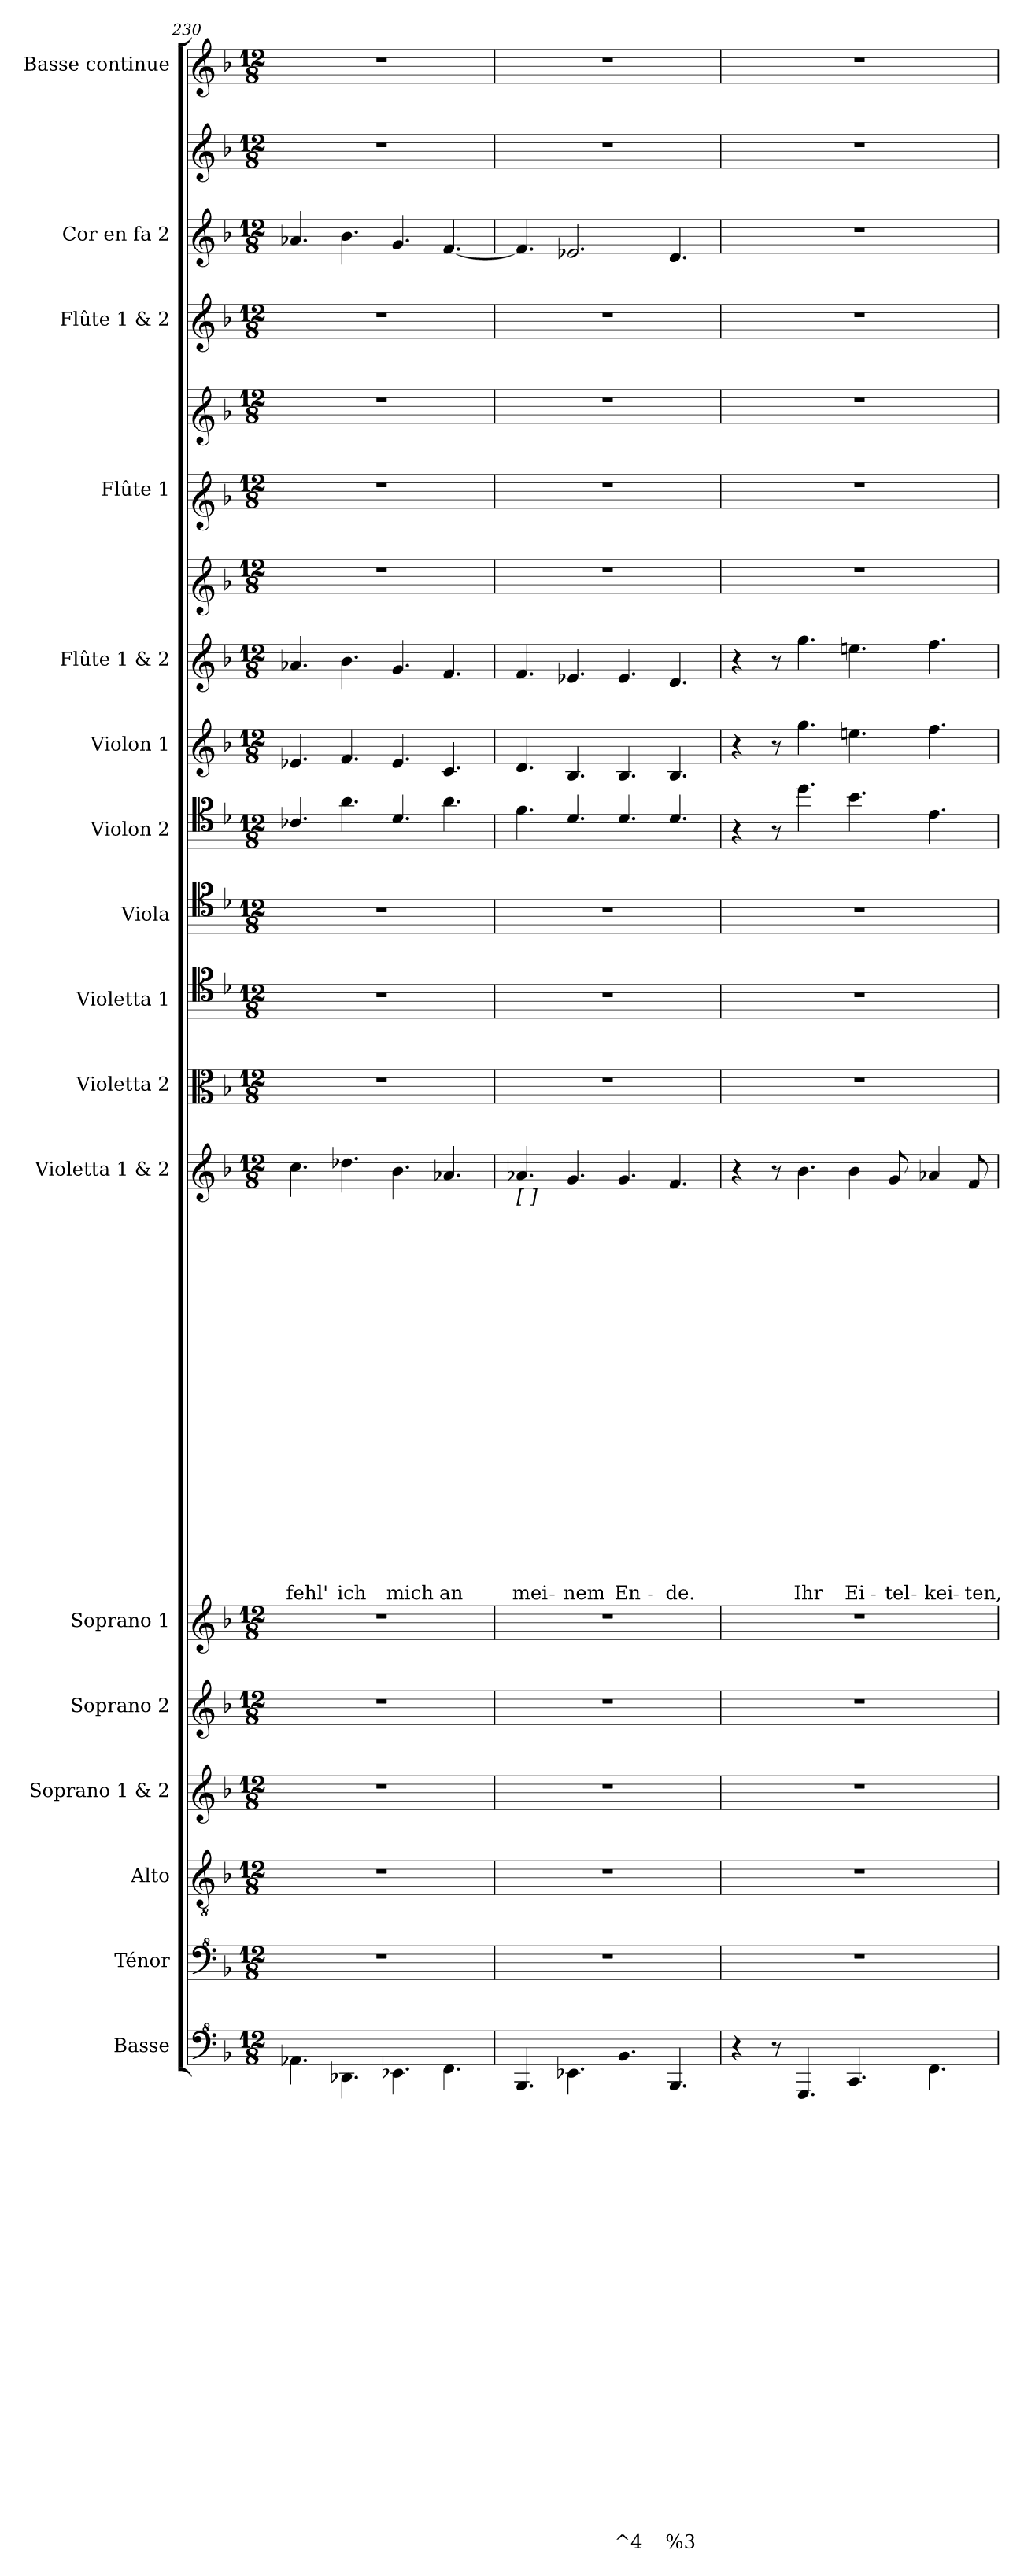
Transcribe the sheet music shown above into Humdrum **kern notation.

**kern	**text	**text	**text	**text	**text	**text	**text	**text	**text	**text	**text	**text	**text	**text	**text	**text	**text	**text	**text	**text	**text	**text	**text	**text	**kern	**kern	**kern	**kern	**kern	**kern	**text	**text	**text	**text	**text	**text	**text	**text	**text	**text	**text	**text	**text	**text	**text	**text	**text	**text	**text	**text	**text	**kern	**kern	**kern	**kern	**kern	**kern	**kern	**kern	**kern	**kern	**kern	**kern	**kern
*part17	*part17	*part17	*part17	*part17	*part17	*part17	*part17	*part17	*part17	*part17	*part17	*part17	*part17	*part17	*part17	*part17	*part17	*part17	*part17	*part17	*part17	*part17	*part17	*part17	*part16	*part15	*part14	*part13	*part12	*part11	*part11	*part11	*part11	*part11	*part11	*part11	*part11	*part11	*part11	*part11	*part11	*part11	*part11	*part11	*part11	*part11	*part11	*part11	*part11	*part11	*part11	*part10	*part9	*part8	*part7	*part6	*part5	*part5	*part4	*part4	*part3	*part2	*part2	*part1
*staff20	*staff20	*staff20	*staff20	*staff20	*staff20	*staff20	*staff20	*staff20	*staff20	*staff20	*staff20	*staff20	*staff20	*staff20	*staff20	*staff20	*staff20	*staff20	*staff20	*staff20	*staff20	*staff20	*staff20	*staff20	*staff19	*staff18	*staff17	*staff16	*staff15	*staff14	*staff14	*staff14	*staff14	*staff14	*staff14	*staff14	*staff14	*staff14	*staff14	*staff14	*staff14	*staff14	*staff14	*staff14	*staff14	*staff14	*staff14	*staff14	*staff14	*staff14	*staff14	*staff13	*staff12	*staff11	*staff10	*staff9	*staff8	*staff7	*staff6	*staff5	*staff4	*staff3	*staff2	*staff1
*I"Basse	*	*	*	*	*	*	*	*	*	*	*	*	*	*	*	*	*	*	*	*	*	*	*	*	*I"Ténor	*I"Alto	*I"Soprano 1 & 2	*I"Soprano 2	*I"Soprano 1	*I"Violetta 1 & 2	*	*	*	*	*	*	*	*	*	*	*	*	*	*	*	*	*	*	*	*	*	*I"Violetta 2	*I"Violetta 1	*I"Viola	*I"Violon 2	*I"Violon 1	*I"Flûte 1 & 2	*	*I"Flûte 1	*	*I"Flûte 1 & 2	*I"Cor en fa 2	*	*I"Basse continue
*I'Bas	*	*	*	*	*	*	*	*	*	*	*	*	*	*	*	*	*	*	*	*	*	*	*	*	*I'T	*I'A	*	*I'S 2	*I'S 1	*	*	*	*	*	*	*	*	*	*	*	*	*	*	*	*	*	*	*	*	*	*	*I'Vta 2	*I'Vta 1	*I'Vla	*I'Vln 2	*I'Vln 1	*I'Vln 1	*	*I'Fl 1	*	*	*I'Cor 2	*	*I'BC
*clefF^4	*	*	*	*	*	*	*	*	*	*	*	*	*	*	*	*	*	*	*	*	*	*	*	*	*clefF^4	*clefGv2	*clefG2	*clefG2	*clefG2	*clefG2	*	*	*	*	*	*	*	*	*	*	*	*	*	*	*	*	*	*	*	*	*	*clefC3	*clefC5	*clefC5	*clefC5	*clefG2	*clefG2	*clefG1	*clefG1	*clefG1	*clefG2	*clefG2	*clefG2	*clefG2
*ITrd7c12	*	*	*	*	*	*	*	*	*	*	*	*	*	*	*	*	*	*	*	*	*	*	*	*	*	*	*	*	*	*	*	*	*	*	*	*	*	*	*	*	*	*	*	*	*	*	*	*	*	*	*	*	*	*	*	*	*	*	*	*	*	*	*ITrd4c7	*ITrd4c7
*k[b-]	*	*	*	*	*	*	*	*	*	*	*	*	*	*	*	*	*	*	*	*	*	*	*	*	*k[b-]	*k[b-]	*k[b-]	*k[b-]	*k[b-]	*k[b-]	*	*	*	*	*	*	*	*	*	*	*	*	*	*	*	*	*	*	*	*	*	*k[b-]	*k[b-]	*k[b-]	*k[b-]	*k[b-]	*k[b-]	*k[b-]	*k[b-]	*k[b-]	*k[b-]	*k[b-]	*k[b-e-]	*k[b-e-]
*F:	*	*	*	*	*	*	*	*	*	*	*	*	*	*	*	*	*	*	*	*	*	*	*	*	*F:	*F:	*F:	*F:	*F:	*F:	*	*	*	*	*	*	*	*	*	*	*	*	*	*	*	*	*	*	*	*	*	*F:	*F:	*F:	*F:	*F:	*F:	*F:	*F:	*F:	*F:	*F:	*B-:	*B-:
*M12/8	*	*	*	*	*	*	*	*	*	*	*	*	*	*	*	*	*	*	*	*	*	*	*	*	*M12/8	*M12/8	*M12/8	*M12/8	*M12/8	*M12/8	*	*	*	*	*	*	*	*	*	*	*	*	*	*	*	*	*	*	*	*	*	*M12/8	*M12/8	*M12/8	*M12/8	*M12/8	*M12/8	*M12/8	*M12/8	*M12/8	*M12/8	*M12/8	*M12/8	*M12/8
=230	=230	=230	=230	=230	=230	=230	=230	=230	=230	=230	=230	=230	=230	=230	=230	=230	=230	=230	=230	=230	=230	=230	=230	=230	=230	=230	=230	=230	=230	=230	=230	=230	=230	=230	=230	=230	=230	=230	=230	=230	=230	=230	=230	=230	=230	=230	=230	=230	=230	=230	=230	=230	=230	=230	=230	=230	=230	=230	=230	=230	=230	=230	=230	=230
4.AA-X\	.	.	.	.	.	.	.	.	.	.	.	.	.	.	.	.	.	.	.	.	.	.	.	.	1.r	1.r	1.r	1.r	1.r	4.cc\	.	.	.	.	.	.	.	.	.	.	.	.	.	.	.	.	.	.	.	.	-fehl'	1.r	1.r	1.r	4.A-X/	4.e-/	4.a-X/	1.r	1.r	1.r	1.r	4.a-X/	1.r	1.r
4.DD-X\	.	.	.	.	.	.	.	.	.	.	.	.	.	.	.	.	.	.	.	.	.	.	.	.	.	.	.	.	.	4.dd-X\	.	.	.	.	.	.	.	.	.	.	.	.	.	.	.	.	.	.	.	.	ich	.	.	.	4.f\	4.f/	4.b-\	.	.	.	.	4.b-\	.	.
4.EE-\	.	.	.	.	.	.	.	.	.	.	.	.	.	.	.	.	.	.	.	.	.	.	.	.	.	.	.	.	.	4.b-\	.	.	.	.	.	.	.	.	.	.	.	.	.	.	.	.	.	.	.	.	mich	.	.	.	4.B-/	4.e-/	4.g/	.	.	.	.	4.g/	.	.
4.FF\	.	.	.	.	.	.	.	.	.	.	.	.	.	.	.	.	.	.	.	.	.	.	.	.	.	.	.	.	.	4.a-X/	.	.	.	.	.	.	.	.	.	.	.	.	.	.	.	.	.	.	.	.	an	.	.	.	4.f\	4.c/	4.f/	.	.	.	.	[4.f/	.	.
=231	=231	=231	=231	=231	=231	=231	=231	=231	=231	=231	=231	=231	=231	=231	=231	=231	=231	=231	=231	=231	=231	=231	=231	=231	=231	=231	=231	=231	=231	=231	=231	=231	=231	=231	=231	=231	=231	=231	=231	=231	=231	=231	=231	=231	=231	=231	=231	=231	=231	=231	=231	=231	=231	=231	=231	=231	=231	=231	=231	=231	=231	=231	=231	=231
!	!	!	!	!	!	!	!	!	!	!	!	!	!	!	!	!	!	!	!	!	!	!	!	!	!	!	!	!	!	!LO:TX:b:t=[ ]	!	!	!	!	!	!	!	!	!	!	!	!	!	!	!	!	!	!	!	!	!	!	!	!	!	!	!	!	!	!	!	!	!	!
4.BBB-/	.	.	.	.	.	.	.	.	.	.	.	.	.	.	.	.	.	.	.	.	.	.	.	.	1.r	1.r	1.r	1.r	1.r	4.a-X/	.	.	.	.	.	.	.	.	.	.	.	.	.	.	.	.	.	.	.	.	mei-	1.r	1.r	1.r	4.d\	4.d/	4.f/	1.r	1.r	1.r	1.r	4.f/]	1.r	1.r
4.EE-\	.	.	.	.	.	.	.	.	.	.	.	.	.	.	.	.	.	.	.	.	.	.	.	.	.	.	.	.	.	4.g/	.	.	.	.	.	.	.	.	.	.	.	.	.	.	.	.	.	.	.	.	-nem	.	.	.	4.B-/	4.B-/	4.e-/	.	.	.	.	2.e-/	.	.
4.BB-\	.	.	.	.	.	.	.	.	.	.	.	.	.	.	.	.	.	.	.	.	.	.	.	^4	.	.	.	.	.	4.g/	.	.	.	.	.	.	.	.	.	.	.	.	.	.	.	.	.	.	.	.	En-	.	.	.	4.B-/	4.B-/	4.e-/	.	.	.	.	.	.	.
4.BBB-/	.	.	.	.	.	.	.	.	.	.	.	.	.	.	.	.	.	.	.	.	.	.	.	%3	.	.	.	.	.	4.f/	.	.	.	.	.	.	.	.	.	.	.	.	.	.	.	.	.	.	.	.	-de.	.	.	.	4.B-/	4.B-/	4.d/	.	.	.	.	4.d!/	.	.
!!LO:LB:g=z
=232	=232	=232	=232	=232	=232	=232	=232	=232	=232	=232	=232	=232	=232	=232	=232	=232	=232	=232	=232	=232	=232	=232	=232	=232	=232	=232	=232	=232	=232	=232	=232	=232	=232	=232	=232	=232	=232	=232	=232	=232	=232	=232	=232	=232	=232	=232	=232	=232	=232	=232	=232	=232	=232	=232	=232	=232	=232	=232	=232	=232	=232	=232	=232	=232
4r	.	.	.	.	.	.	.	.	.	.	.	.	.	.	.	.	.	.	.	.	.	.	.	.	1.r	1.r	1.r	1.r	1.r	4r	.	.	.	.	.	.	.	.	.	.	.	.	.	.	.	.	.	.	.	.	.	1.r	1.r	1.r	4r	4r	4r	1.r	1.r	1.r	1.r	1.r	1.r	1.r
8r	.	.	.	.	.	.	.	.	.	.	.	.	.	.	.	.	.	.	.	.	.	.	.	.	.	.	.	.	.	8r	.	.	.	.	.	.	.	.	.	.	.	.	.	.	.	.	.	.	.	.	.	.	.	.	8r	8r	8r	.	.	.	.	.	.	.
4.GGG/	.	.	.	.	.	.	.	.	.	.	.	.	.	.	.	.	.	.	.	.	.	.	.	.	.	.	.	.	.	4.b-\	.	.	.	.	.	.	.	.	.	.	.	.	.	.	.	.	.	.	.	.	Ihr	.	.	.	4.b-\	4.gg\	4.gg\	.	.	.	.	.	.	.
4.CC/	.	.	.	.	.	.	.	.	.	.	.	.	.	.	.	.	.	.	.	.	.	.	.	.	.	.	.	.	.	4b-\	.	.	.	.	.	.	.	.	.	.	.	.	.	.	.	.	.	.	.	.	Ei-	.	.	.	4.g\	4.een\	4.een\	.	.	.	.	.	.	.
.	.	.	.	.	.	.	.	.	.	.	.	.	.	.	.	.	.	.	.	.	.	.	.	.	.	.	.	.	.	8g/	.	.	.	.	.	.	.	.	.	.	.	.	.	.	.	.	.	.	.	.	-tel-	.	.	.	.	.	.	.	.	.	.	.	.	.
4.FF\	.	.	.	.	.	.	.	.	.	.	.	.	.	.	.	.	.	.	.	.	.	.	.	.	.	.	.	.	.	4a-X/	.	.	.	.	.	.	.	.	.	.	.	.	.	.	.	.	.	.	.	.	-kei-	.	.	.	4.c\	4.ff\	4.ff\	.	.	.	.	.	.	.
.	.	.	.	.	.	.	.	.	.	.	.	.	.	.	.	.	.	.	.	.	.	.	.	.	.	.	.	.	.	8f/	.	.	.	.	.	.	.	.	.	.	.	.	.	.	.	.	.	.	.	.	-ten,	.	.	.	.	.	.	.	.	.	.	.	.	.
=	=	=	=	=	=	=	=	=	=	=	=	=	=	=	=	=	=	=	=	=	=	=	=	=	=	=	=	=	=	=	=	=	=	=	=	=	=	=	=	=	=	=	=	=	=	=	=	=	=	=	=	=	=	=	=	=	=	=	=	=	=	=	=	=
*-	*-	*-	*-	*-	*-	*-	*-	*-	*-	*-	*-	*-	*-	*-	*-	*-	*-	*-	*-	*-	*-	*-	*-	*-	*-	*-	*-	*-	*-	*-	*-	*-	*-	*-	*-	*-	*-	*-	*-	*-	*-	*-	*-	*-	*-	*-	*-	*-	*-	*-	*-	*-	*-	*-	*-	*-	*-	*-	*-	*-	*-	*-	*-	*-
